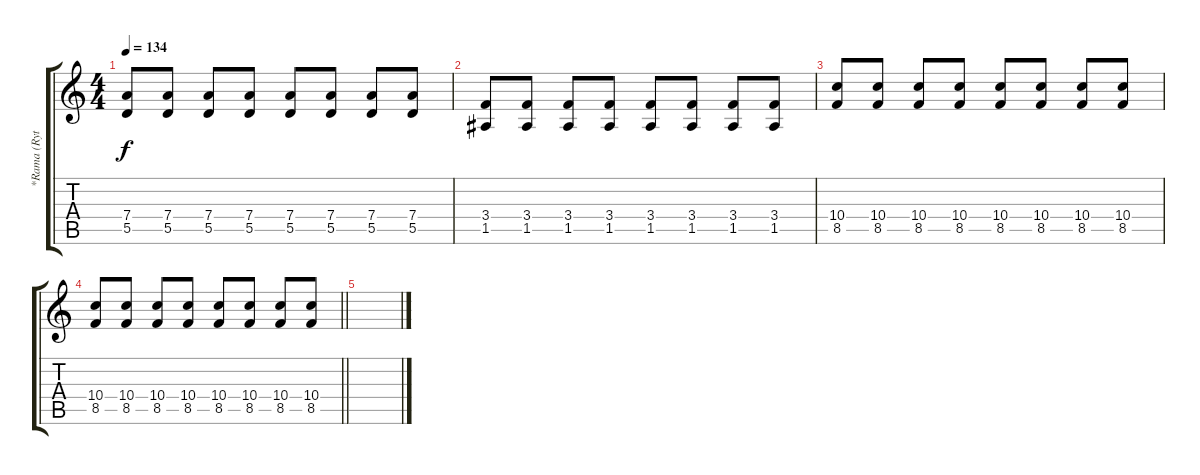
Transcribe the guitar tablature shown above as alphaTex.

\track ("*Rama (Rythm Guitar)" "*Rama (Ryt") {instrument distortionguitar}
\staff {score tabs}
\tuning (E4 B3 G3 D3 A2 E2) {hide}
\ts (4 4)
\tempo 134
\clef g2
\ks c
(7.4 5.5).8{dy f} (7.4 5.5).8 (7.4 5.5).8 (7.4 5.5).8 (7.4 5.5).8 (7.4 5.5).8 (7.4 5.5).8 (7.4 5.5).8 |
(3.4 1.5).8 (3.4 1.5).8 (3.4 1.5).8 (3.4 1.5).8 (3.4 1.5).8 (3.4 1.5).8 (3.4 1.5).8 (3.4 1.5).8 |
(10.4 8.5).8 (10.4 8.5).8 (10.4 8.5).8 (10.4 8.5).8 (10.4 8.5).8 (10.4 8.5).8 (10.4 8.5).8 (10.4 8.5).8 |
\barLineRight lightlight
(10.4 8.5).8 (10.4 8.5).8 (10.4 8.5).8 (10.4 8.5).8 (10.4 8.5).8 (10.4 8.5).8 (10.4 8.5).8 (10.4 8.5).8 |
\section ("" "")
